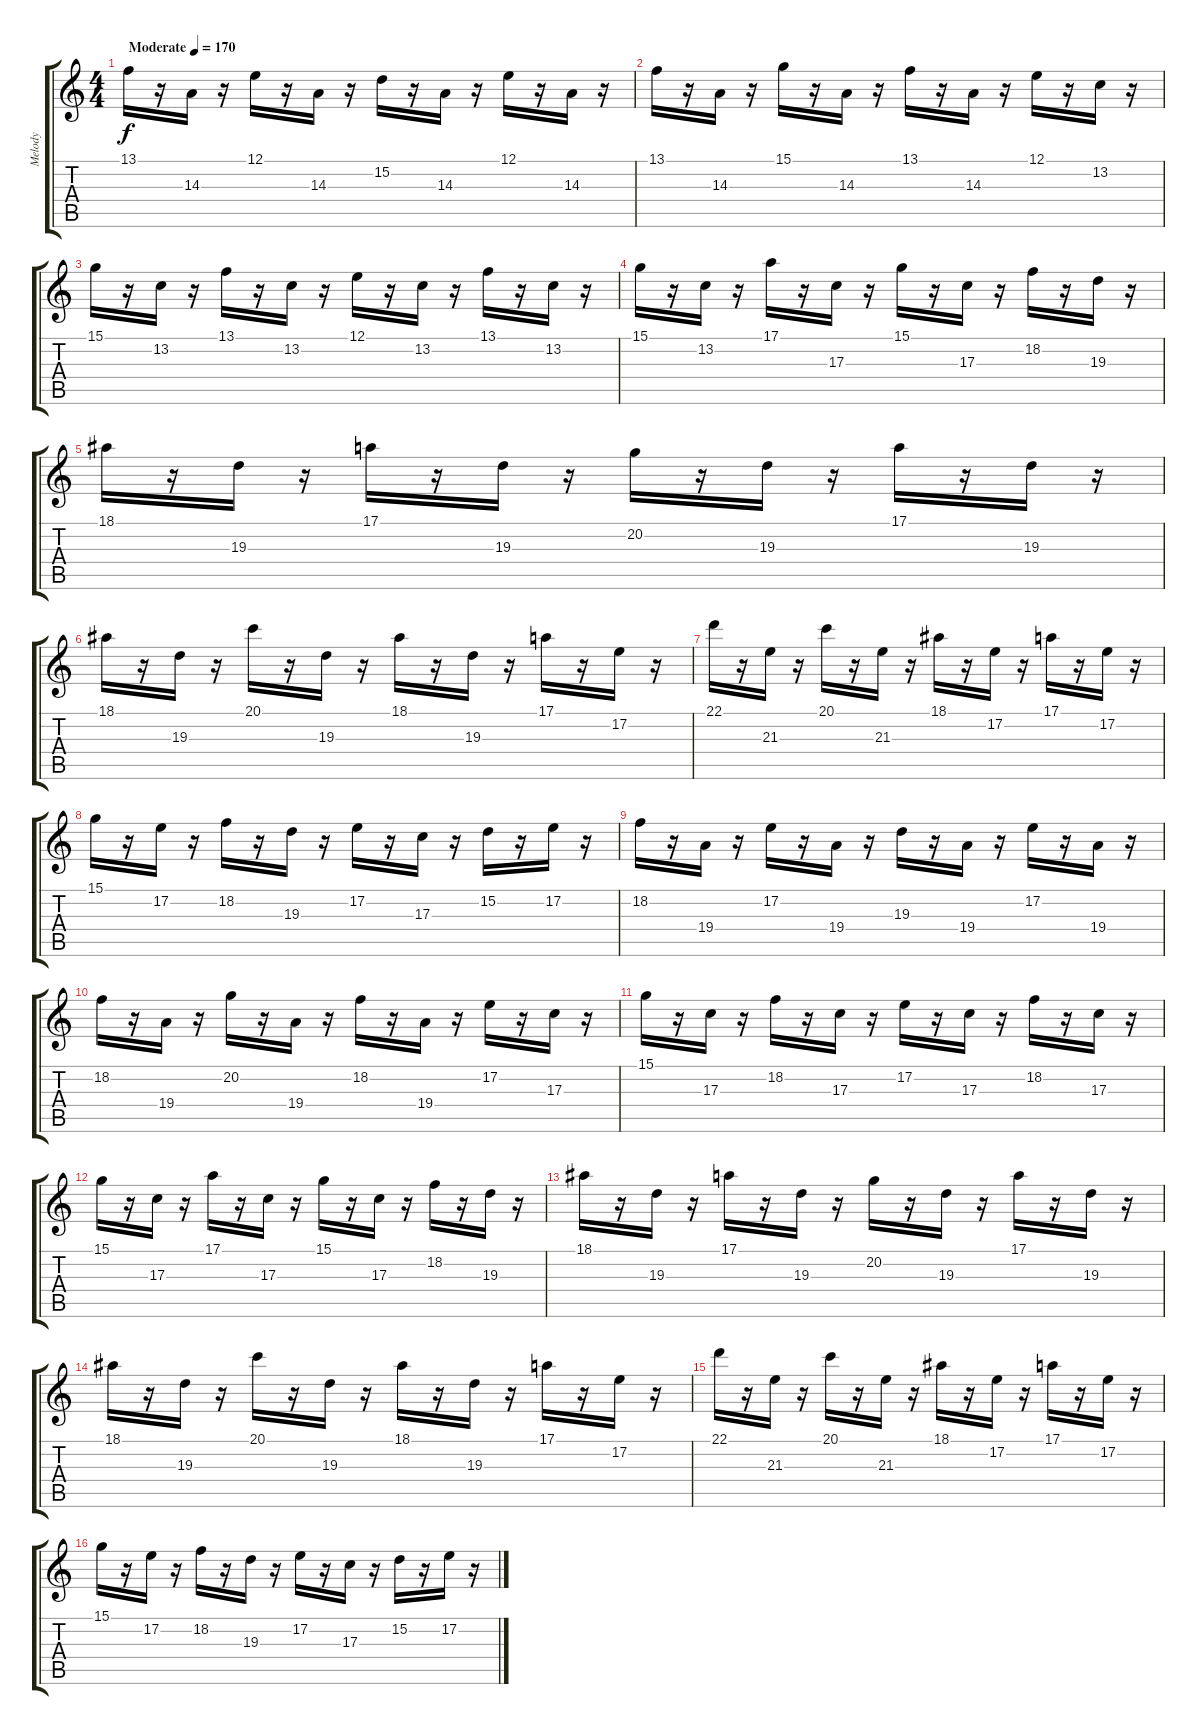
\track ("Melody" "Melody") {instrument electricpiano1}
\staff {score tabs}
\tuning (E4 B3 G3 D3 A2 E2) {hide}
\ts (4 4)
\tempo (170 "Moderate")
\clef g2
\ks c
13.1.16{dy f instrument electricpiano1} r.16 14.3.16 r.16 12.1.16 r.16 14.3.16 r.16 15.2.16 r.16 14.3.16 r.16 12.1.16 r.16 14.3.16 r.16 |
13.1.16 r.16 14.3.16 r.16 15.1.16 r.16 14.3.16 r.16 13.1.16 r.16 14.3.16 r.16 12.1.16 r.16 13.2.16 r.16 |
15.1.16 r.16 13.2.16 r.16 13.1.16 r.16 13.2.16 r.16 12.1.16 r.16 13.2.16 r.16 13.1.16 r.16 13.2.16 r.16 |
15.1.16 r.16 13.2.16 r.16 17.1.16 r.16 17.3.16 r.16 15.1.16 r.16 17.3.16 r.16 18.2.16 r.16 19.3.16 r.16 |
18.1.16 r.16 19.3.16 r.16 17.1.16 r.16 19.3.16 r.16 20.2.16 r.16 19.3.16 r.16 17.1.16 r.16 19.3.16 r.16 |
18.1.16 r.16 19.3.16 r.16 20.1.16 r.16 19.3.16 r.16 18.1.16 r.16 19.3.16 r.16 17.1.16 r.16 17.2.16 r.16 |
22.1.16 r.16 21.3.16 r.16 20.1.16 r.16 21.3.16 r.16 18.1.16 r.16 17.2.16 r.16 17.1.16 r.16 17.2.16 r.16 |
15.1.16 r.16 17.2.16 r.16 18.2.16 r.16 19.3.16 r.16 17.2.16 r.16 17.3.16 r.16 15.2.16 r.16 17.2.16 r.16 |
18.2.16 r.16 19.4.16 r.16 17.2.16 r.16 19.4.16 r.16 19.3.16 r.16 19.4.16 r.16 17.2.16 r.16 19.4.16 r.16 |
18.2.16 r.16 19.4.16 r.16 20.2.16 r.16 19.4.16 r.16 18.2.16 r.16 19.4.16 r.16 17.2.16 r.16 17.3.16 r.16 |
15.1.16 r.16 17.3.16 r.16 18.2.16 r.16 17.3.16 r.16 17.2.16 r.16 17.3.16 r.16 18.2.16 r.16 17.3.16 r.16 |
15.1.16 r.16 17.3.16 r.16 17.1.16 r.16 17.3.16 r.16 15.1.16 r.16 17.3.16 r.16 18.2.16 r.16 19.3.16 r.16 |
18.1.16 r.16 19.3.16 r.16 17.1.16 r.16 19.3.16 r.16 20.2.16 r.16 19.3.16 r.16 17.1.16 r.16 19.3.16 r.16 |
18.1.16 r.16 19.3.16 r.16 20.1.16 r.16 19.3.16 r.16 18.1.16 r.16 19.3.16 r.16 17.1.16 r.16 17.2.16 r.16 |
22.1.16 r.16 21.3.16 r.16 20.1.16 r.16 21.3.16 r.16 18.1.16 r.16 17.2.16 r.16 17.1.16 r.16 17.2.16 r.16 |
15.1.16 r.16 17.2.16 r.16 18.2.16 r.16 19.3.16 r.16 17.2.16 r.16 17.3.16 r.16 15.2.16 r.16 17.2.16 r.16
